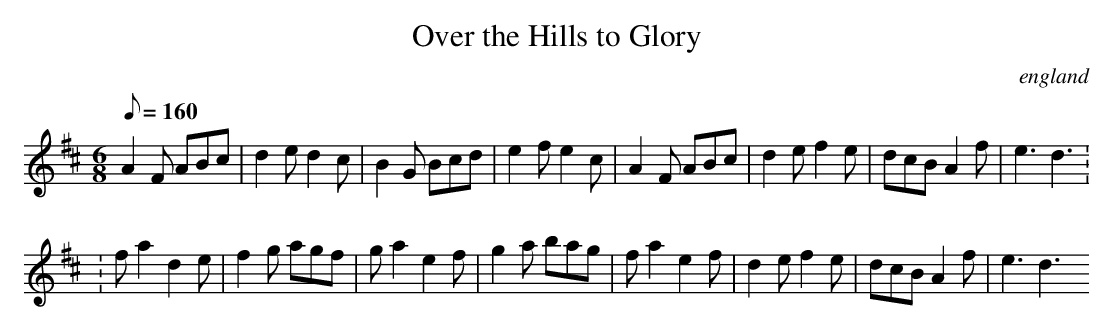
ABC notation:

X:1
T: Over the Hills to Glory
O:england
M:6/8
L:1/8
Q:160
K:D
A2 F ABc|d2 e d2 c|B2 G Bcd|e2 f e2 c|A2 F ABc|d2 e f2 e|dcB A2 f|e3 d3:
:\
f a2 d2 e|f2 g agf|g a2 e2 f|g2 a bag|f a2 e2 f|d2 e f2 e|dcB A2 f|e3 d3
:|
